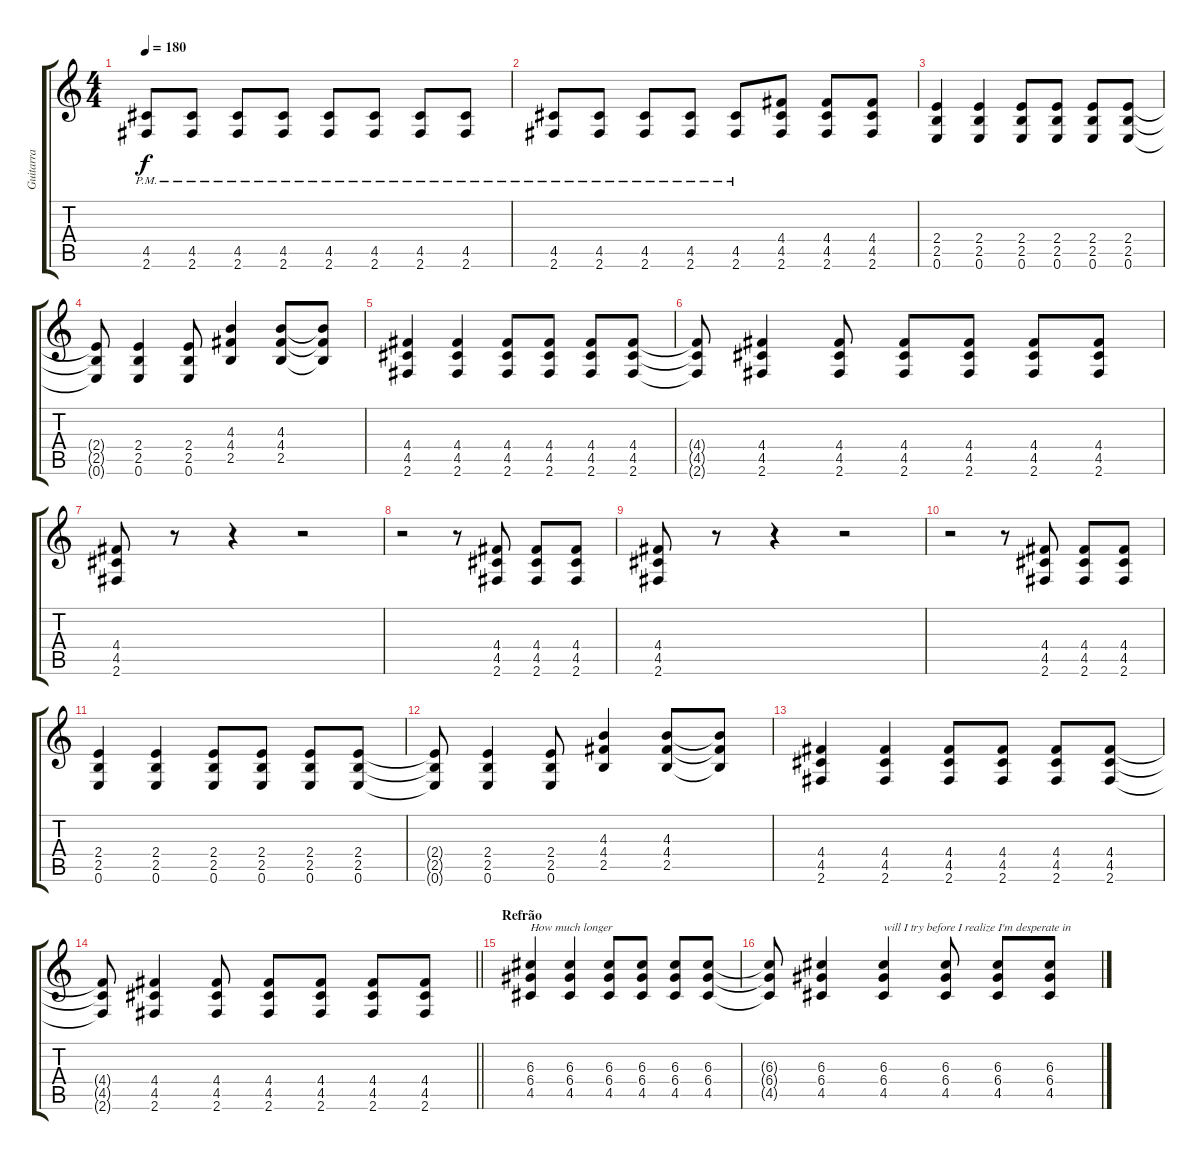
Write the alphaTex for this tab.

\track ("Guitarra" "Guitarra") {instrument overdrivenguitar}
\staff {score tabs}
\tuning (E4 B3 G3 D3 A2 E2) {hide}
\ts (4 4)
\tempo 180
\clef g2
\ks c
(4.5{pm} 2.6{pm}).8{dy f} (4.5{pm} 2.6{pm}).8 (4.5{pm} 2.6{pm}).8 (4.5{pm} 2.6{pm}).8 (4.5{pm} 2.6{pm}).8 (4.5{pm} 2.6{pm}).8 (4.5{pm} 2.6{pm}).8 (4.5{pm} 2.6{pm}).8 |
(4.5{pm} 2.6{pm}).8 (4.5{pm} 2.6{pm}).8 (4.5{pm} 2.6{pm}).8 (4.5 2.6{pm}).8 (4.5 2.6{pm}).8 (4.4 4.5 2.6).8 (4.4 4.5 2.6).8 (4.4 4.5 2.6).8 |
(2.4 2.5 0.6).4 (2.4 2.5 0.6).4 (2.4 2.5 0.6).8 (2.4 2.5 0.6).8 (2.4 2.5 0.6).8 (2.4 2.5 0.6).8 |
(2.4{t} 2.5{t} 0.6{t}).8 (2.4 2.5 0.6).4 (2.4 2.5 0.6).8 (4.3 4.4 2.5).4 (4.3 4.4 2.5).8 (4.3{t} 4.4{t} 2.5{t}).8 |
(4.4 4.5 2.6).4 (4.4 4.5 2.6).4 (4.4 4.5 2.6).8 (4.4 4.5 2.6).8 (4.4 4.5 2.6).8 (4.4 4.5 2.6).8 |
(4.4{t} 4.5{t} 2.6{t}).8 (4.4 4.5 2.6).4 (4.4 4.5 2.6).8 (4.4 4.5 2.6).8 (4.4 4.5 2.6).8 (4.4 4.5 2.6).8 (4.4 4.5 2.6).8 |
(4.4 4.5 2.6).8 r.8 r.4 r.2 |
r.2 r.8 (4.4 4.5 2.6).8 (4.4 4.5 2.6).8 (4.4 4.5 2.6).8 |
(4.4 4.5 2.6).8 r.8 r.4 r.2 |
r.2 r.8 (4.4 4.5 2.6).8 (4.4 4.5 2.6).8 (4.4 4.5 2.6).8 |
(2.4 2.5 0.6).4 (2.4 2.5 0.6).4 (2.4 2.5 0.6).8 (2.4 2.5 0.6).8 (2.4 2.5 0.6).8 (2.4 2.5 0.6).8 |
(2.4{t} 2.5{t} 0.6{t}).8 (2.4 2.5 0.6).4 (2.4 2.5 0.6).8 (4.3 4.4 2.5).4 (4.3 4.4 2.5).8 (4.3{t} 4.4{t} 2.5{t}).8 |
(4.4 4.5 2.6).4 (4.4 4.5 2.6).4 (4.4 4.5 2.6).8 (4.4 4.5 2.6).8 (4.4 4.5 2.6).8 (4.4 4.5 2.6).8 |
\barLineRight lightlight
(4.4{t} 4.5{t} 2.6{t}).8 (4.4 4.5 2.6).4 (4.4 4.5 2.6).8 (4.4 4.5 2.6).8 (4.4 4.5 2.6).8 (4.4 4.5 2.6).8 (4.4 4.5 2.6).8 |
\section ("" "Refrão")
(6.3 6.4 4.5).4{txt "How much longer"} (6.3 6.4 4.5).4 (6.3 6.4 4.5).8 (6.3 6.4 4.5).8 (6.3 6.4 4.5).8 (6.3 6.4 4.5).8 |
(6.3{t} 6.4{t} 4.5{t}).8 (6.3 6.4 4.5).4 (6.3 6.4 4.5).4{txt "will I try before I realize I'm desperate in "} (6.3 6.4 4.5).8 (6.3 6.4 4.5).8 (6.3 6.4 4.5).8
